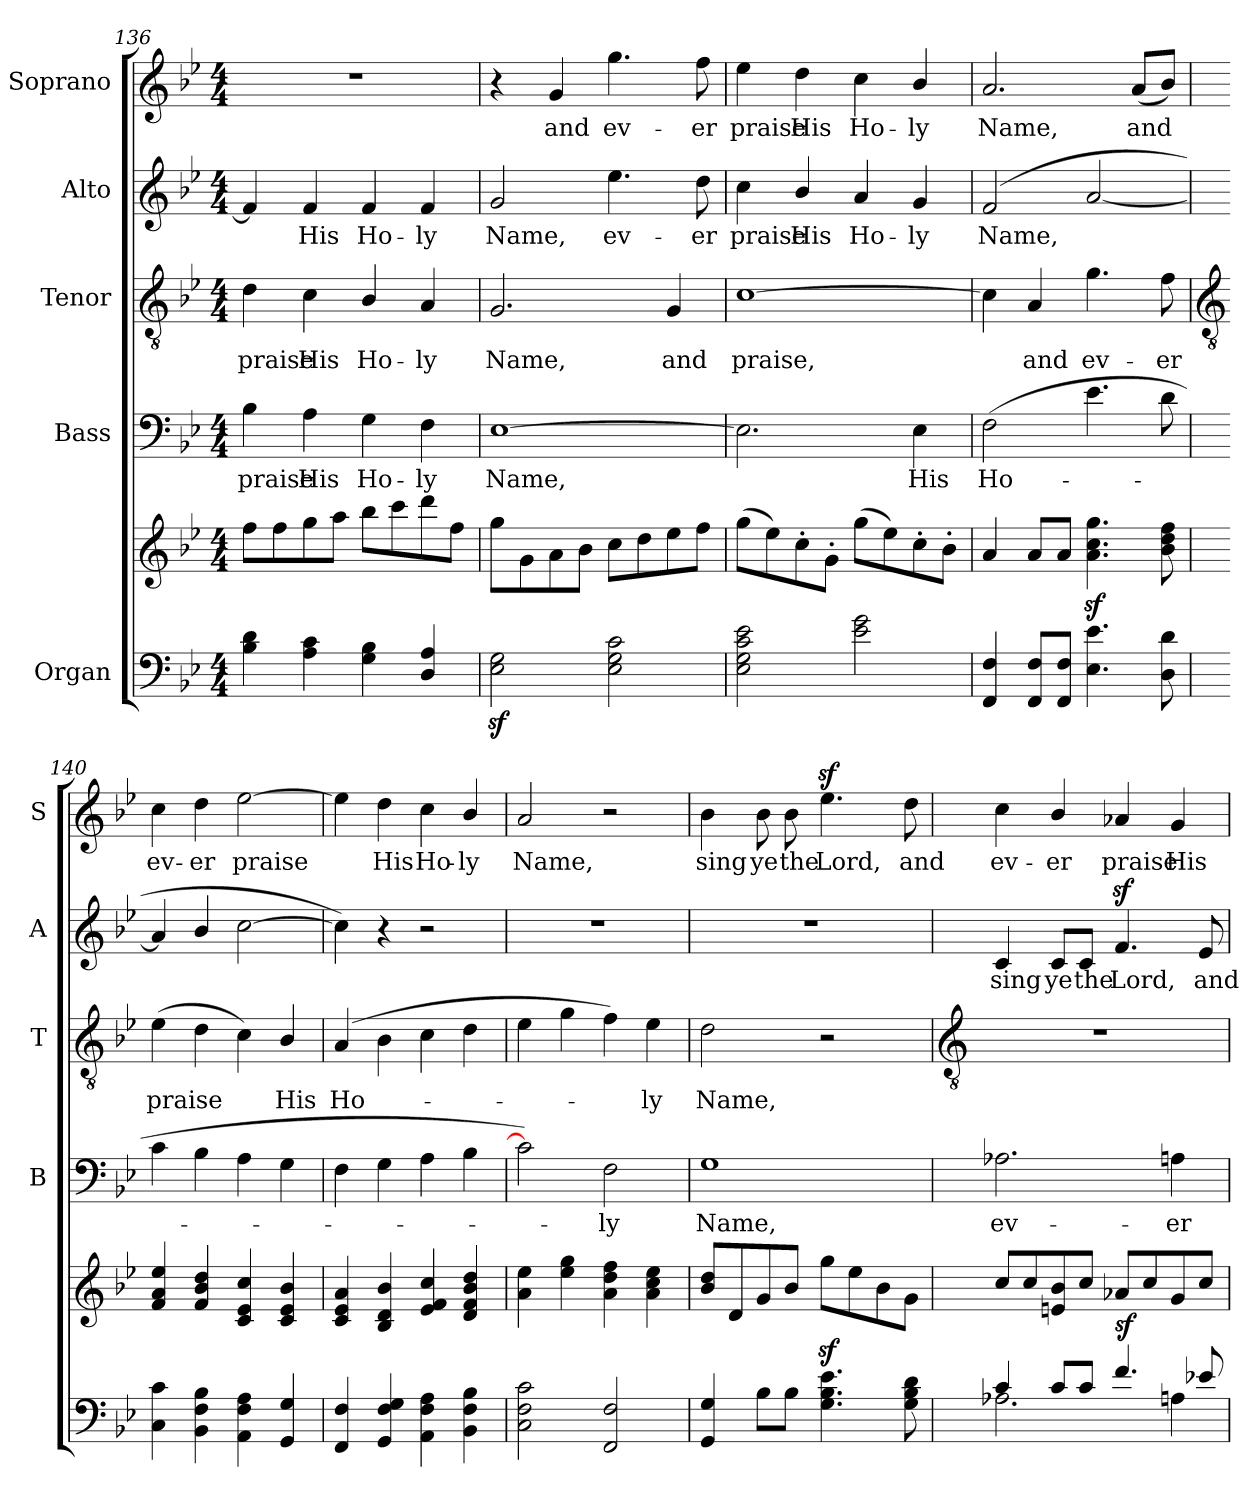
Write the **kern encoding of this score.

**kern	**kern	**dynam	**kern	**text	**kern	**text	**kern	**text	**kern	**text
*part5	*part5	*part5	*part4	*part4	*part3	*part3	*part2	*part2	*part1	*part1
*staff6	*staff5	*staff5/6	*staff4	*staff4	*staff3	*staff3	*staff2	*staff2	*staff1	*staff1
*I"Organ	*	*	*I"Bass	*	*I"Tenor	*	*I"Alto	*	*I"Soprano	*
*	*	*	*I'B	*	*I'T	*	*I'A	*	*I'S	*
*clefF4	*clefG2	*	*clefF4	*	*clefGv2	*	*clefG2	*	*clefG2	*
*k[b-e-]	*k[b-e-]	*	*k[b-e-]	*	*k[b-e-]	*	*k[b-e-]	*	*k[b-e-]	*
*B-:	*B-:	*	*B-:	*	*B-:	*	*B-:	*	*B-:	*
*M4/4	*M4/4	*	*M4/4	*	*M4/4	*	*M4/4	*	*M4/4	*
=136	=136	=136	=136	=136	=136	=136	=136	=136	=136	=136
!	!	!	!	!LO:LY:b	!	!LO:LY:b	!	!	!	!
4B-\ 4d\	8ff\L	.	4B-	praise	4d	praise	4f]	.	1r	.
.	8ff\	.	.	.	.	.	.	.	.	.
!	!	!	!	!LO:LY:b	!	!LO:LY:b	!	!LO:LY:b	!	!
4A\ 4c\	8gg\	.	4A	His	4c	His	4f	His	.	.
.	8aa\J	.	.	.	.	.	.	.	.	.
!	!	!	!	!LO:LY:b	!	!LO:LY:b	!	!LO:LY:b	!	!
4G\ 4B-\	8bb-\L	.	4G	Ho-	4B-/	Ho-	4f	Ho-	.	.
.	8ccc\	.	.	.	.	.	.	.	.	.
!	!	!	!	!LO:LY:b	!	!LO:LY:b	!	!LO:LY:b	!	!
4D/ 4A/	8ddd\	.	4F	-ly	4A	-ly	4f	-ly	.	.
.	8ff\J	.	.	.	.	.	.	.	.	.
=137	=137	=137	=137	=137	=137	=137	=137	=137	=137	=137
!	!	!	!	!LO:LY:b	!	!LO:LY:b	!	!LO:LY:b	!	!
2E-\z< 2G\z<	8gg\L	.	[1E-	Name,	2.G	Name,	2g	Name,	4r	.
.	8g\	.	.	.	.	.	.	.	.	.
!	!	!	!	!	!	!	!	!	!	!LO:LY:b
.	8a\	.	.	.	.	.	.	.	4g	and
.	8b-\J	.	.	.	.	.	.	.	.	.
!	!	!	!	!	!	!	!	!LO:LY:b	!	!LO:LY:b
2E-\ 2G\ 2c\	8cc\L	.	.	.	.	.	4.ee-	ev-	4.gg	ev-
.	8dd\	.	.	.	.	.	.	.	.	.
!	!	!	!	!	!	!LO:LY:b	!	!	!	!
.	8ee-\	.	.	.	4G	and	.	.	.	.
!	!	!	!	!	!	!	!	!LO:LY:b	!	!LO:LY:b
.	8ff\J	.	.	.	.	.	8dd	-er	8ff	-er
=138	=138	=138	=138	=138	=138	=138	=138	=138	=138	=138
!	!	!	!	!	!	!LO:LY:b	!	!LO:LY:b	!	!LO:LY:b
2E- 2G 2c 2e-	(>8ggL	.	2.E-]	.	[1c	praise,	4cc	praise	4ee-	praise
.	8ee-)	.	.	.	.	.	.	.	.	.
!	!	!	!	!	!	!	!	!LO:LY:b	!	!LO:LY:b
.	8cc'	.	.	.	.	.	4b-/	His	4dd	His
.	8g'J	.	.	.	.	.	.	.	.	.
!	!	!	!	!	!	!	!	!LO:LY:b	!	!LO:LY:b
2e- 2g	(>8ggL	.	.	.	.	.	4a	Ho-	4cc	Ho-
.	8ee-)	.	.	.	.	.	.	.	.	.
!	!	!	!	!LO:LY:b	!	!	!	!LO:LY:b	!	!LO:LY:b
.	8cc'	.	4E-	His	.	.	4g	-ly	4b-/	-ly
.	8b-'J	.	.	.	.	.	.	.	.	.
=139	=139	=139	=139	=139	=139	=139	=139	=139	=139	=139
!	!	!	!	!LO:LY:b	!	!	!	!LO:LY:b	!	!LO:LY:b
4FF 4F	4a	.	(>2F	Ho-	4c]	.	(<2f	Name,	2.a	Name,
!	!	!	!	!	!	!LO:LY:b	!	!	!	!
8FF 8FL	8aL	.	.	.	4A	and	.	.	.	.
8FF 8FJ	8aJ	.	.	.	.	.	.	.	.	.
!	!	!	!	!	!	!LO:LY:b	!	!	!	!
4.E- 4.e-	4.az< 4.ccz< 4.ggz<	.	4.e-	.	4.g	ev-	[2a	.	.	.
!	!	!	!	!	!	!	!	!	!	!LO:LY:b
.	.	.	.	.	.	.	.	.	(<8aL	and
!	!	!	!	!	!	!LO:LY:b	!	!	!	!
8D 8d	8b- 8dd 8ff	.	8d	.	8f	-er	.	.	8b-J)	.
!!LO:LB:g=z
=140	=140	=140	=140	=140	=140	=140	=140	=140	=140	=140
*	*	*	*	*	*clefGv2	*	*	*	*	*
!	!	!	!	!	!	!LO:LY:b	!	!	!	!LO:LY:b
4C 4c	4f 4a 4ee-	.	4c	.	(>4e-	praise	4a]	.	4cc	ev-
!	!	!	!	!	!	!	!	!	!	!LO:LY:b
4BB- 4F 4B-	4f 4b- 4dd	.	4B-	.	4d	.	4b-/	.	4dd	-er
!	!	!	!	!	!	!	!	!	!	!LO:LY:b
4AA 4F 4A	4c 4e- 4cc	.	4A	.	4c)	.	[2cc\	.	[2ee-	praise
!	!	!	!	!	!	!LO:LY:b	!	!	!	!
4GG 4G	4c 4e- 4b-	.	4G	.	4B-/	His	.	.	.	.
=141	=141	=141	=141	=141	=141	=141	=141	=141	=141	=141
!	!	!	!	!	!	!LO:LY:b	!	!	!	!
4FF 4F	4c 4e- 4a	.	4F	.	(>4A	Ho-	4cc\])	.	4ee-]	.
!	!	!	!	!	!	!	!	!	!	!LO:LY:b
4GG 4F 4G	4B- 4d 4b-	.	4G	.	4B-	.	4r	.	4dd	His
!	!	!	!	!	!	!	!	!	!	!LO:LY:b
4AA 4F 4A	4e- 4f 4cc	.	4A	.	4c	.	2r	.	4cc	Ho-
!	!	!	!	!	!	!	!	!	!	!LO:LY:b
4BB- 4F 4B-	4d 4f 4b- 4dd	.	4B-	.	4d	.	.	.	4b-/	-ly
=142	=142	=142	=142	=142	=142	=142	=142	=142	=142	=142
!	!	!	!	!	!	!	!	!	!	!LO:LY:b
2C\ 2F\ 2c\	4a\ 4ee-\	.	2c])	.	4e-	.	1r	.	2a	Name,
.	4ee-\ 4gg\	.	.	.	4g	.	.	.	.	.
!	!	!	!	!LO:LY:b	!	!	!	!	!	!
2FF 2F	4a 4dd 4ff	.	2F	ly	4f)	.	.	.	2r	.
!	!	!	!	!	!	!LO:LY:b	!	!	!	!
.	4a 4cc 4ee-	.	.	.	4e-	ly	.	.	.	.
=143	=143	=143	=143	=143	=143	=143	=143	=143	=143	=143
!	!	!	!	!LO:LY:b	!	!LO:LY:b	!	!	!	!LO:LY:b
4GG 4G	8b- 8ddL	.	1G	Name,	2d	Name,	1r	.	4b-	sing
.	8d	.	.	.	.	.	.	.	.	.
!	!	!	!	!	!	!	!	!	!	!LO:LY:b
8B-\L	8g	.	.	.	.	.	.	.	8b-	ye
!	!	!	!	!	!	!	!	!	!	!LO:LY:b
8B-\J	8b-J	.	.	.	.	.	.	.	8b-	the
!	!	!	!	!	!	!	!	!	!	!LO:LY:b
4.G 4.B- 4.e-	8ggz<\L	.	.	.	2r	.	.	.	4.ee-z<	Lord,
.	8ee-\	.	.	.	.	.	.	.	.	.
.	8b-\	.	.	.	.	.	.	.	.	.
!	!	!	!	!	!	!	!	!	!	!LO:LY:b
8G 8B- 8d	8g\J	.	.	.	.	.	.	.	8dd	and
!!LO:LB:g=z
=144	=144	=144	=144	=144	=144	=144	=144	=144	=144	=144
*	*	*	*	*	*clefGv2	*	*	*	*	*
*^	*^	*	*	*	*	*	*	*	*	*
!	!	!	!	!	!	!LO:LY:b	!	!	!	!LO:LY:b	!	!LO:LY:b
4c/	2.A-X	8ccL	1ryy	.	2.A-X	ev-	1r	.	4c	sing	4cc	ev-
.	.	8cc	.	.	.	.	.	.	.	.	.	.
!	!	!	!	!	!	!	!	!	!	!LO:LY:b	!	!LO:LY:b
8c/L	.	8en 8b-	.	.	.	.	.	.	8c/L	ye	4b-/	-er
!	!	!	!	!	!	!	!	!	!	!LO:LY:b	!	!
8c/J	.	8ccJ	.	.	.	.	.	.	8c/J	the	.	.
!	!	!	!	!LO:DY:b	!	!	!	!	!	!LO:LY:b	!	!LO:LY:b
4.f/	.	8a-XL	.	sf	.	.	.	.	4.fz<	Lord,	4a-X	praise
.	.	8cc	.	.	.	.	.	.	.	.	.	.
!	!	!	!	!	!	!LO:LY:b	!	!	!	!	!	!LO:LY:b
.	4An	8g	.	.	4An	-er	.	.	.	.	4g	His
!	!	!	!	!	!	!	!	!	!	!LO:LY:b	!	!
8e-X/	.	8ccJ	.	.	.	.	.	.	8e-	and	.	.
*v	*v	*	*	*	*	*	*	*	*	*	*	*
*	*v	*v	*	*	*	*	*	*	*	*	*
=	=	=	=	=	=	=	=	=	=	=
*-	*-	*-	*-	*-	*-	*-	*-	*-	*-	*-
